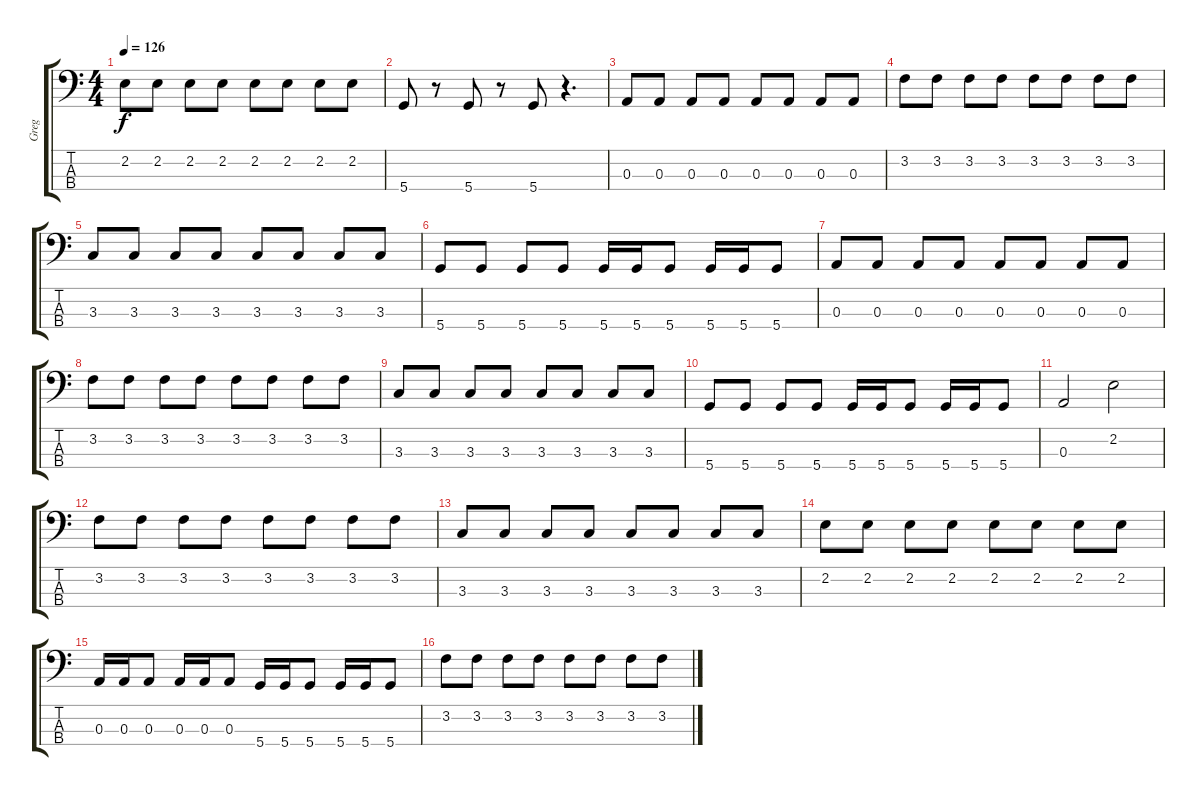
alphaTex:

\track ("Greg" "Greg") {instrument electricbassfinger}
\staff {score tabs}
\tuning (G2 D2 A1 D1) {hide}
\ts (4 4)
\tempo 126
\clef f4
\ks c
2.2.8{dy f} 2.2.8 2.2.8 2.2.8 2.2.8 2.2.8 2.2.8 2.2.8 |
5.4.8 r.8 5.4.8 r.8 5.4.8 r.4{d} |
0.3.8 0.3.8 0.3.8 0.3.8 0.3.8 0.3.8 0.3.8 0.3.8 |
3.2.8 3.2.8 3.2.8 3.2.8 3.2.8 3.2.8 3.2.8 3.2.8 |
3.3.8 3.3.8 3.3.8 3.3.8 3.3.8 3.3.8 3.3.8 3.3.8 |
5.4.8 5.4.8 5.4.8 5.4.8 5.4.16 5.4.16 5.4.8 5.4.16 5.4.16 5.4.8 |
0.3.8 0.3.8 0.3.8 0.3.8 0.3.8 0.3.8 0.3.8 0.3.8 |
3.2.8 3.2.8 3.2.8 3.2.8 3.2.8 3.2.8 3.2.8 3.2.8 |
3.3.8 3.3.8 3.3.8 3.3.8 3.3.8 3.3.8 3.3.8 3.3.8 |
5.4.8 5.4.8 5.4.8 5.4.8 5.4.16 5.4.16 5.4.8 5.4.16 5.4.16 5.4.8 |
0.3.2 2.2.2 |
3.2.8 3.2.8 3.2.8 3.2.8 3.2.8 3.2.8 3.2.8 3.2.8 |
3.3.8 3.3.8 3.3.8 3.3.8 3.3.8 3.3.8 3.3.8 3.3.8 |
2.2.8 2.2.8 2.2.8 2.2.8 2.2.8 2.2.8 2.2.8 2.2.8 |
0.3.16 0.3.16 0.3.8 0.3.16 0.3.16 0.3.8 5.4.16 5.4.16 5.4.8 5.4.16 5.4.16 5.4.8 |
3.2.8 3.2.8 3.2.8 3.2.8 3.2.8 3.2.8 3.2.8 3.2.8
